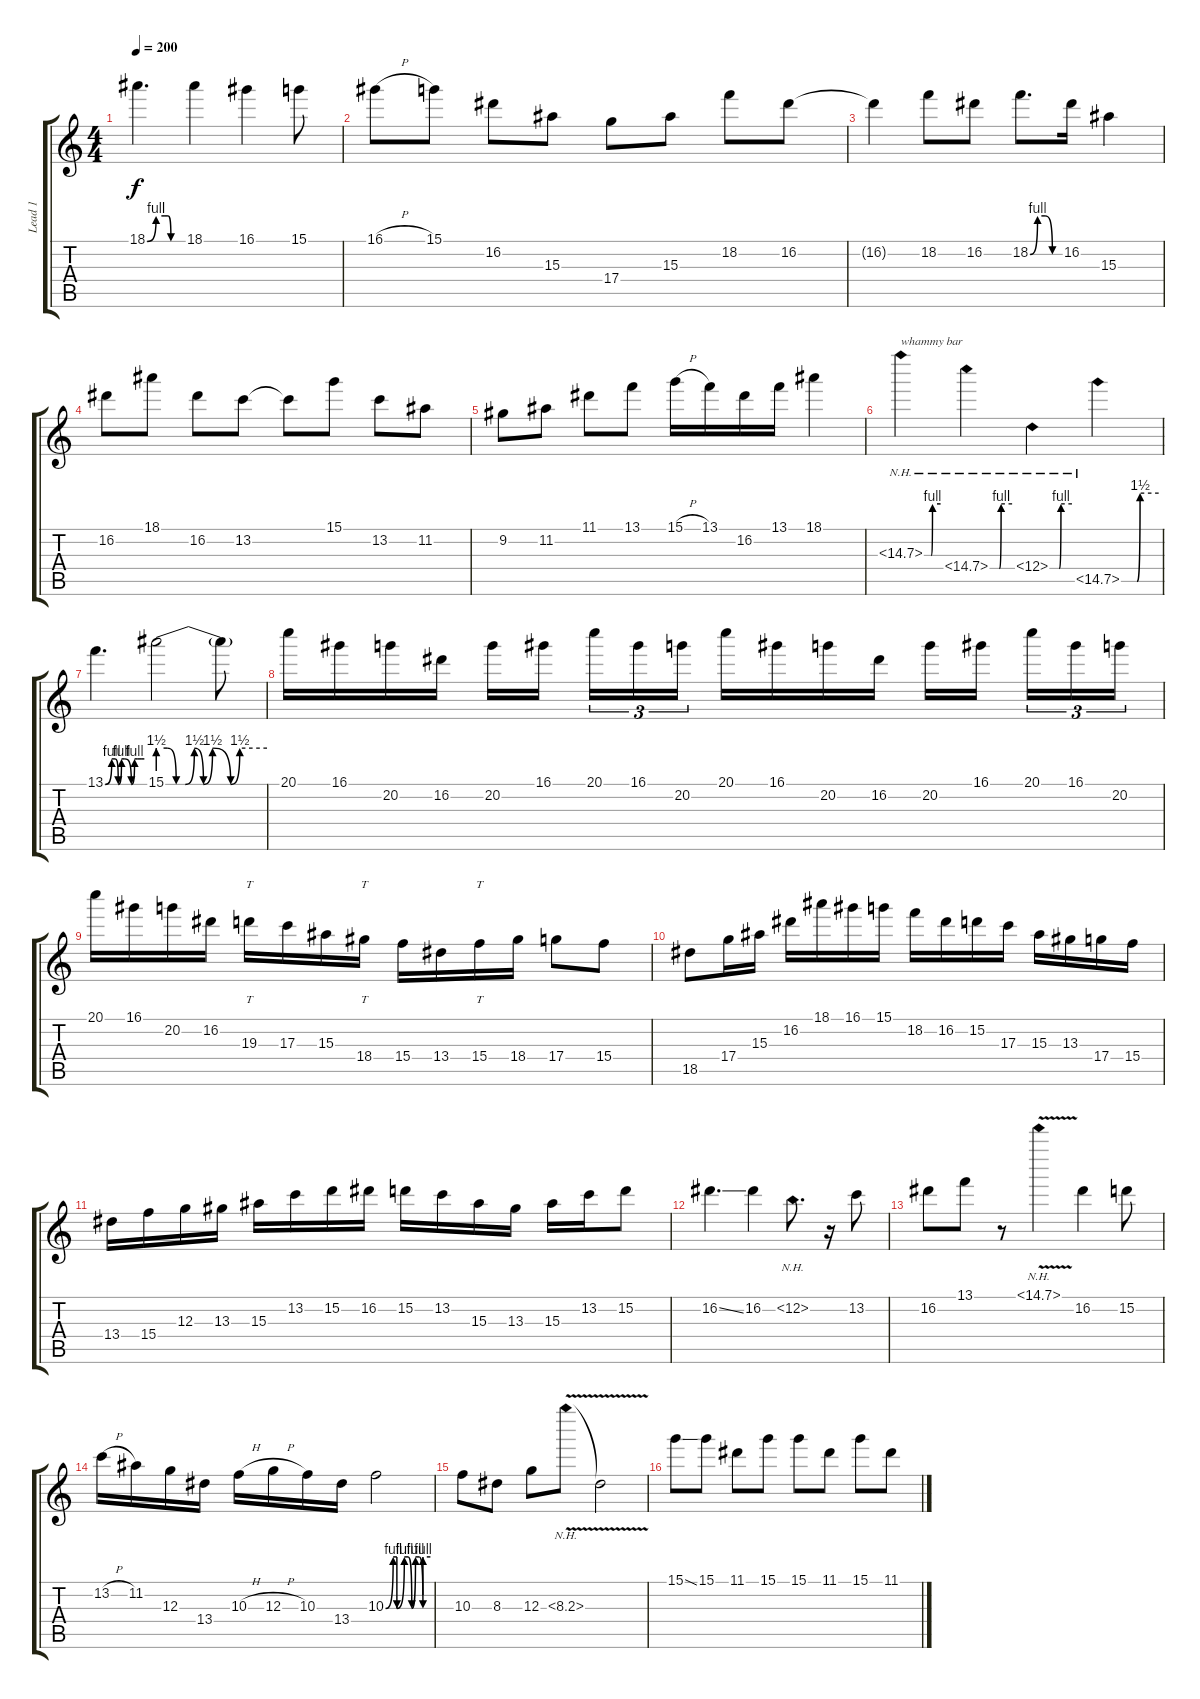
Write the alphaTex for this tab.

\track ("Lead 1" "Lead 1") {instrument overdrivenguitar}
\staff {score tabs}
\tuning (E4 B3 G3 D3 A2 E2) {hide}
\ts (4 4)
\tempo 200
\clef g2
\ks c
18.1{be (custom 0 0 15 4 30 4 35 4 40 0 45 0 60 0)}.4{d dy f} 18.1.4 16.1.4 15.1.8 |
16.1{h}.8 15.1.8 16.2.8 15.3.8 17.4.8 15.3.8 18.2.8 16.2.8 |
16.2{t}.4 18.2.8 16.2.8 18.2{be (custom 0 0 15 4 30 4 45 0 60 0)}.8{d} 16.2.16 15.3.4 |
16.2.8 18.1.8 16.2.8 13.2.8 13.2{t}.8 15.1.8 13.2.8 11.2.8 |
9.2.8 11.2.8 11.1.8 13.1.8 15.1{h}.16 13.1.16 16.2.16 13.1.16 18.1.4 |
15.3{be (custom 0 0 25 0 30 4 60 4) nh}.4{txt "whammy bar"} 15.4{be (custom 0 0 25 0 30 4 60 4) nh}.4 13.4{be (custom 0 0 25 0 30 4 60 4) nh}.4 15.5{be (custom 0 0 25 0 30 6 60 6) nh}.4 |
13.1{be (custom 0 0 10 4 15 4 20 0 25 4 30 4 40 0 45 4 50 4 55 4 60 4)}.4{d} 15.1{be (custom 0 6 5 6 10 0 15 0 20 6 25 0 30 6 30 6 40 0 45 6 60 6)}.2 15.1{t}.8 |
\section ("" "")
20.1.16 16.1.16 20.2.16 16.2.16 20.2.16 16.1.16 20.1.16{tu (3 2)} 16.1.16{tu (3 2)} 20.2.16{tu (3 2)} 20.1.16 16.1.16 20.2.16 16.2.16 20.2.16 16.1.16 20.1.16{tu (3 2)} 16.1.16{tu (3 2)} 20.2.16{tu (3 2)} |
20.1.16 16.1.16 20.2.16 16.2.16 19.3.16{tt} 17.3.16 15.3.16 18.4.16{tt} 15.4.16 13.4.16 15.4.16{tt} 18.4.16 17.4.8 15.4.8 |
18.5.8 17.4.16 15.3.16 16.2.16 18.1.16 16.1.16 15.1.16 18.2.16 16.2.16 15.2.16 17.3.16 15.3.16 13.3.16 17.4.16 15.4.16 |
13.4.16 15.4.16 12.3.16 13.3.16 15.3.16 13.2.16 15.2.16 16.2.16 15.2.16 13.2.16 15.3.16 13.3.16 15.3.16 13.2.16 15.2.8 |
\section ("" "")
16.2{ss}.4{d} 16.2.4 13.2{nh}.8{d} r.16 13.2.8 |
16.2.8 13.1.8 r.8 15.1{nh v}.4 16.2.4 15.2.8 |
13.2{h}.16 11.2.16 12.3.16 13.4.16 10.3{h}.16 12.3{h}.16 10.3.16 13.4.16 10.3{be (custom 0 0 10 4 15 4 15 0 25 4 30 4 35 0 40 4 45 4 50 0 50 4 60 4)}.2 |
10.3.8 8.3.8 12.3.8 8.3{nh v}.8 8.3{t}.2 |
15.1{ss}.8 15.1.8 11.1.8 15.1.8 15.1.8 11.1.8 15.1.8 11.1.8
